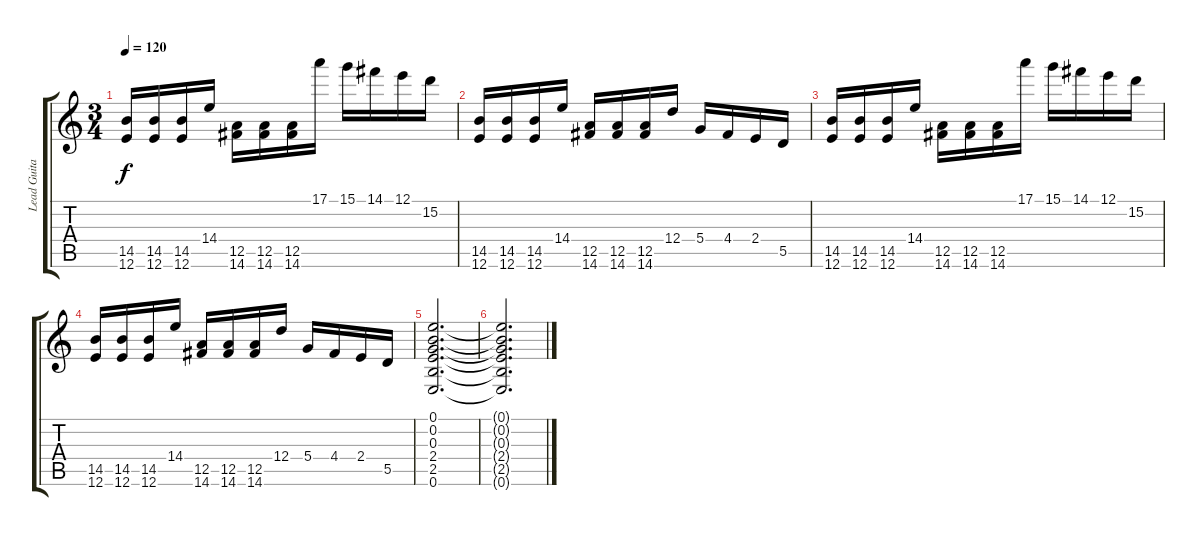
\track ("Lead Guitar" "Lead Guita") {instrument overdrivenguitar}
\staff {score tabs}
\tuning (E4 B3 G3 D3 A2 E2) {hide}
\ts (3 4)
\tempo 120
\clef g2
\ks c
(14.5 12.6).16{dy f} (14.5 12.6).16 (14.5 12.6).16 14.4.16 (12.5 14.6).16 (12.5 14.6).16 (12.5 14.6).16 17.1.16 15.1.16 14.1.16 12.1.16 15.2.16 |
(14.5 12.6).16 (14.5 12.6).16 (14.5 12.6).16 14.4.16 (12.5 14.6).16 (12.5 14.6).16 (12.5 14.6).16 12.4.16 5.4.16 4.4.16 2.4.16 5.5.16 |
(14.5 12.6).16 (14.5 12.6).16 (14.5 12.6).16 14.4.16 (12.5 14.6).16 (12.5 14.6).16 (12.5 14.6).16 17.1.16 15.1.16 14.1.16 12.1.16 15.2.16 |
(14.5 12.6).16 (14.5 12.6).16 (14.5 12.6).16 14.4.16 (12.5 14.6).16 (12.5 14.6).16 (12.5 14.6).16 12.4.16 5.4.16 4.4.16 2.4.16 5.5.16 |
(0.1 0.2 0.3 2.4 2.5 0.6).2{d} |
(0.1{t} 0.2{t} 0.3{t} 2.4{t} 2.5{t} 0.6{t}).2{d}
